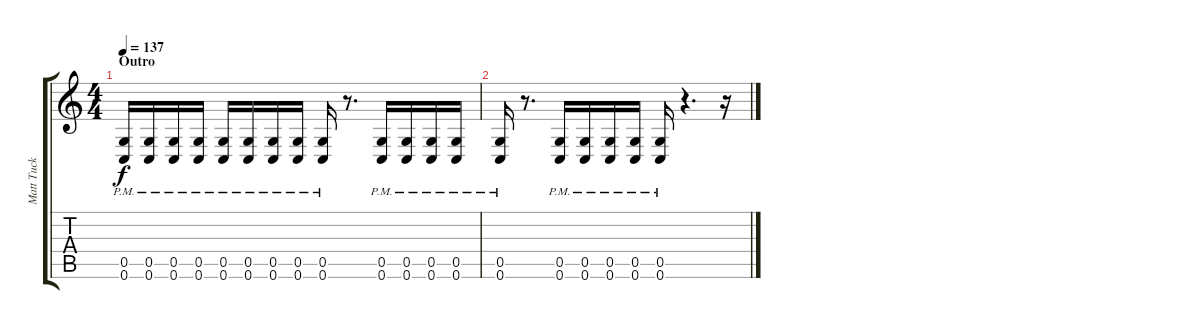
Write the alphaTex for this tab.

\track ("Matt Tuck (Rhythm Guitar)" "Matt Tuck ") {instrument distortionguitar}
\staff {score tabs}
\tuning (D4 A3 F3 C3 G2 C2) {hide}
\ts (4 4)
\section ("" "Outro")
\tempo 137
\clef g2
\ks c
(0.5{pm} 0.6{pm}).16{dy f} (0.5{pm} 0.6{pm}).16 (0.5{pm} 0.6{pm}).16 (0.5{pm} 0.6{pm}).16 (0.5{pm} 0.6{pm}).16 (0.5{pm} 0.6{pm}).16 (0.5{pm} 0.6{pm}).16 (0.5{pm} 0.6{pm}).16 (0.5{pm} 0.6{pm}).16 r.8{d} (0.5{pm} 0.6{pm}).16 (0.5{pm} 0.6{pm}).16 (0.5{pm} 0.6{pm}).16 (0.5{pm} 0.6{pm}).16 |
(0.5{pm} 0.6{pm}).16 r.8{d} (0.5{pm} 0.6{pm}).16 (0.5{pm} 0.6{pm}).16 (0.5{pm} 0.6{pm}).16 (0.5{pm} 0.6{pm}).16 (0.5{pm} 0.6{pm}).16 r.4{d} r.16
